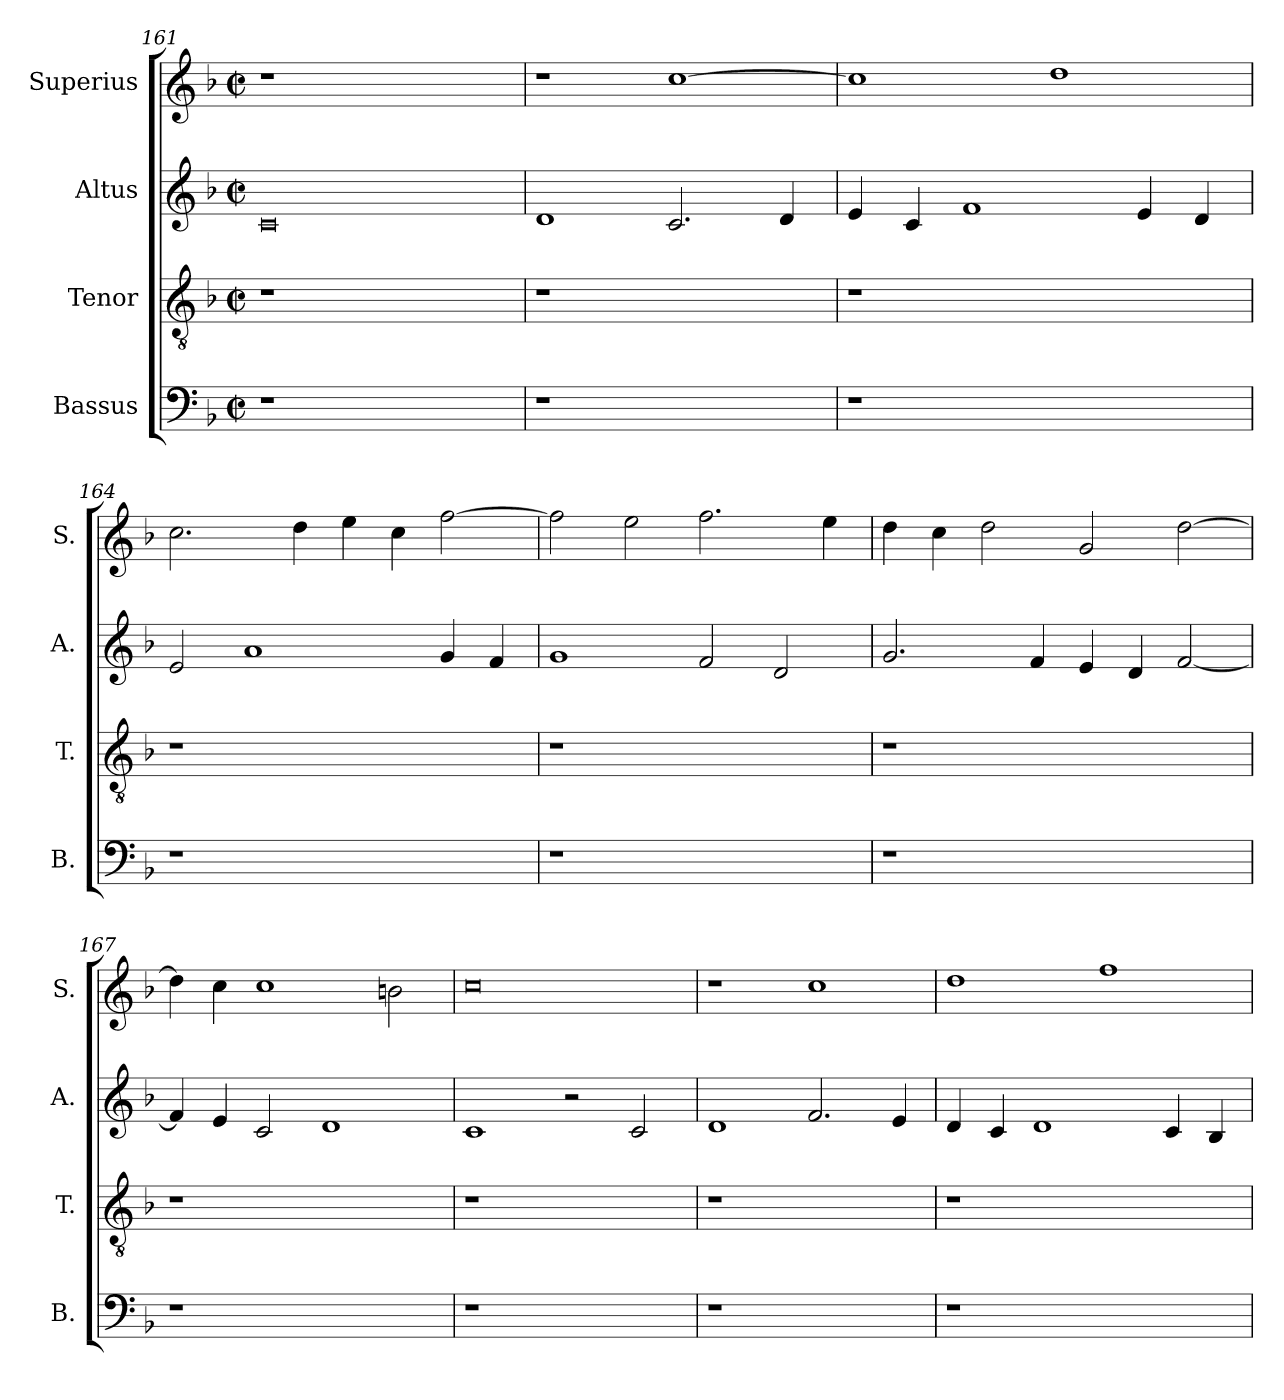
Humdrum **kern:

**kern	**kern	**kern	**kern
*part4	*part3	*part2	*part1
*staff4	*staff3	*staff2	*staff1
*I"Bassus	*I"Tenor	*I"Altus	*I"Superius
*I'B.	*I'T.	*I'A.	*I'S.
!!LO:LB:g=z
*clefF4	*clefGv2	*clefG2	*clefG2
*	*ITrd7c12	*	*
*k[b-]	*k[b-]	*k[b-]	*k[b-]
*F:	*F:	*F:	*F:
*M2/2	*M2/2	*M2/2	*M2/2
*met(c|)	*met(c|)	*met(c|)	*met(c|)
=161	=161	=161	=161
!LO:N:vis=1	!LO:N:vis=1	!	!LO:N:vis=1
1r	1r	0ci	1r
1ryy	1ryy	.	1ryy
=162	=162	=162	=162
!LO:N:vis=1	!LO:N:vis=1	!	!
1r	1r	1di	1r
1ryy	1ryy	2.ci/	[>1cci
.	.	4di/	.
=163	=163	=163	=163
!LO:N:vis=1	!LO:N:vis=1	!	!
1r	1r	4ei/	1cci]
.	.	4ci/	.
.	.	1fi	.
1ryy	1ryy	.	1ddi
.	.	4ei/	.
.	.	4di/	.
=164	=164	=164	=164
!LO:N:vis=1	!LO:N:vis=1	!	!
1r	1r	2ei/	2.cci\
.	.	1ai	.
.	.	.	4ddi\
1ryy	1ryy	.	4eei\
.	.	.	4cci\
.	.	4gi/	[>2ffi\
.	.	4fi/	.
=165	=165	=165	=165
!LO:N:vis=1	!LO:N:vis=1	!	!
1r	1r	1gi	2ffi\]
.	.	.	2eei\
1ryy	1ryy	2fi/	2.ffi\
.	.	2di/	.
.	.	.	4eei\
!!LO:LB:g=z
=166	=166	=166	=166
!LO:N:vis=1	!LO:N:vis=1	!	!
1r	1r	2.gi/	4ddi\
.	.	.	4cci\
.	.	.	2ddi\
.	.	4fi/	.
1ryy	1ryy	4ei/	2gi/
.	.	4di/	.
.	.	[<2fi/	[>2ddi\
=167	=167	=167	=167
!LO:N:vis=1	!LO:N:vis=1	!	!
1r	1r	4fi/]	4ddi\]
.	.	4ei/	4cci\
.	.	2ci/	1cci
1ryy	1ryy	1di	.
.	.	.	2bni\
=168	=168	=168	=168
!LO:N:vis=1	!LO:N:vis=1	!	!
1r	1r	1ci	0cci
1ryy	1ryy	2r	.
.	.	2ci/	.
=169	=169	=169	=169
!LO:N:vis=1	!LO:N:vis=1	!	!
1r	1r	1di	1r
1ryy	1ryy	2.fi/	1cci
.	.	4ei/	.
=170	=170	=170	=170
!LO:N:vis=1	!LO:N:vis=1	!	!
1r	1r	4di/	1ddi
.	.	4ci/	.
.	.	1di	.
1ryy	1ryy	.	1ffi
.	.	4ci/	.
.	.	4B-i/	.
=	=	=	=
*-	*-	*-	*-
